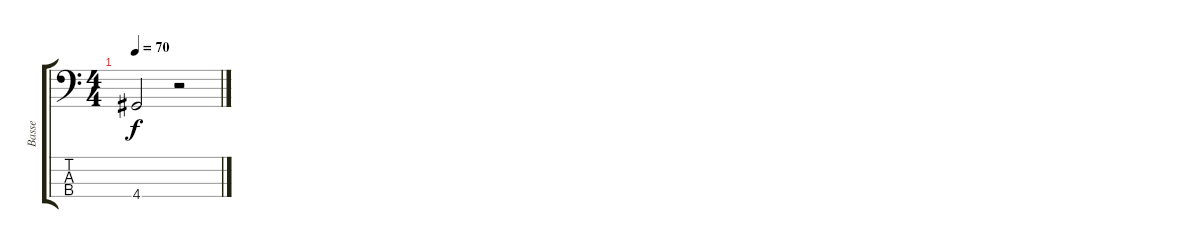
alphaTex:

\track ("Basse" "Basse") {instrument fretlessbass}
\staff {score tabs}
\tuning (G2 D2 A1 E1) {hide}
\ts (4 4)
\tempo 70
\clef f4
\ks c
4.4.2{dy f} r.2
